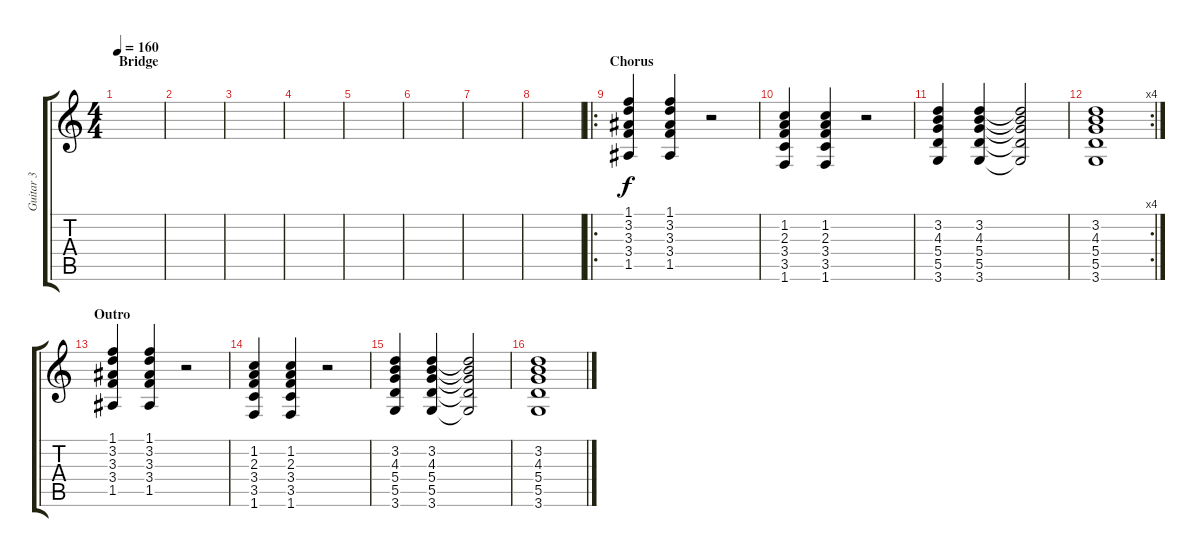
\track ("Guitar 3" "Guitar 3") {instrument distortionguitar}
\staff {score tabs}
\tuning (E4 B3 G3 D3 A2 E2) {hide}
\ts (4 4)
\section ("" "Bridge")
\tempo 160
\clef g2
\ks c
|
|
|
|
|
|
|
|
\ro
\section ("" "Chorus")
(1.1 3.2 3.3 3.4 1.5).4 (1.1 3.2 3.3 3.4 1.5).4 r.2 |
(1.2 2.3 3.4 3.5 1.6).4 (1.2 2.3 3.4 3.5 1.6).4 r.2 |
(3.2 4.3 5.4 5.5 3.6).4 (3.2 4.3 5.4 5.5 3.6).4 (3.2{t} 4.3{t} 5.4{t} 5.5{t} 3.6{t}).2 |
\rc 4
(3.2 4.3 5.4 5.5 3.6).1 |
\section ("" "Outro")
(1.1 3.2 3.3 3.4 1.5).4 (1.1 3.2 3.3 3.4 1.5).4 r.2 |
(1.2 2.3 3.4 3.5 1.6).4 (1.2 2.3 3.4 3.5 1.6).4 r.2 |
(3.2 4.3 5.4 5.5 3.6).4 (3.2 4.3 5.4 5.5 3.6).4 (3.2{t} 4.3{t} 5.4{t} 5.5{t} 3.6{t}).2 |
(3.2 4.3 5.4 5.5 3.6).1
